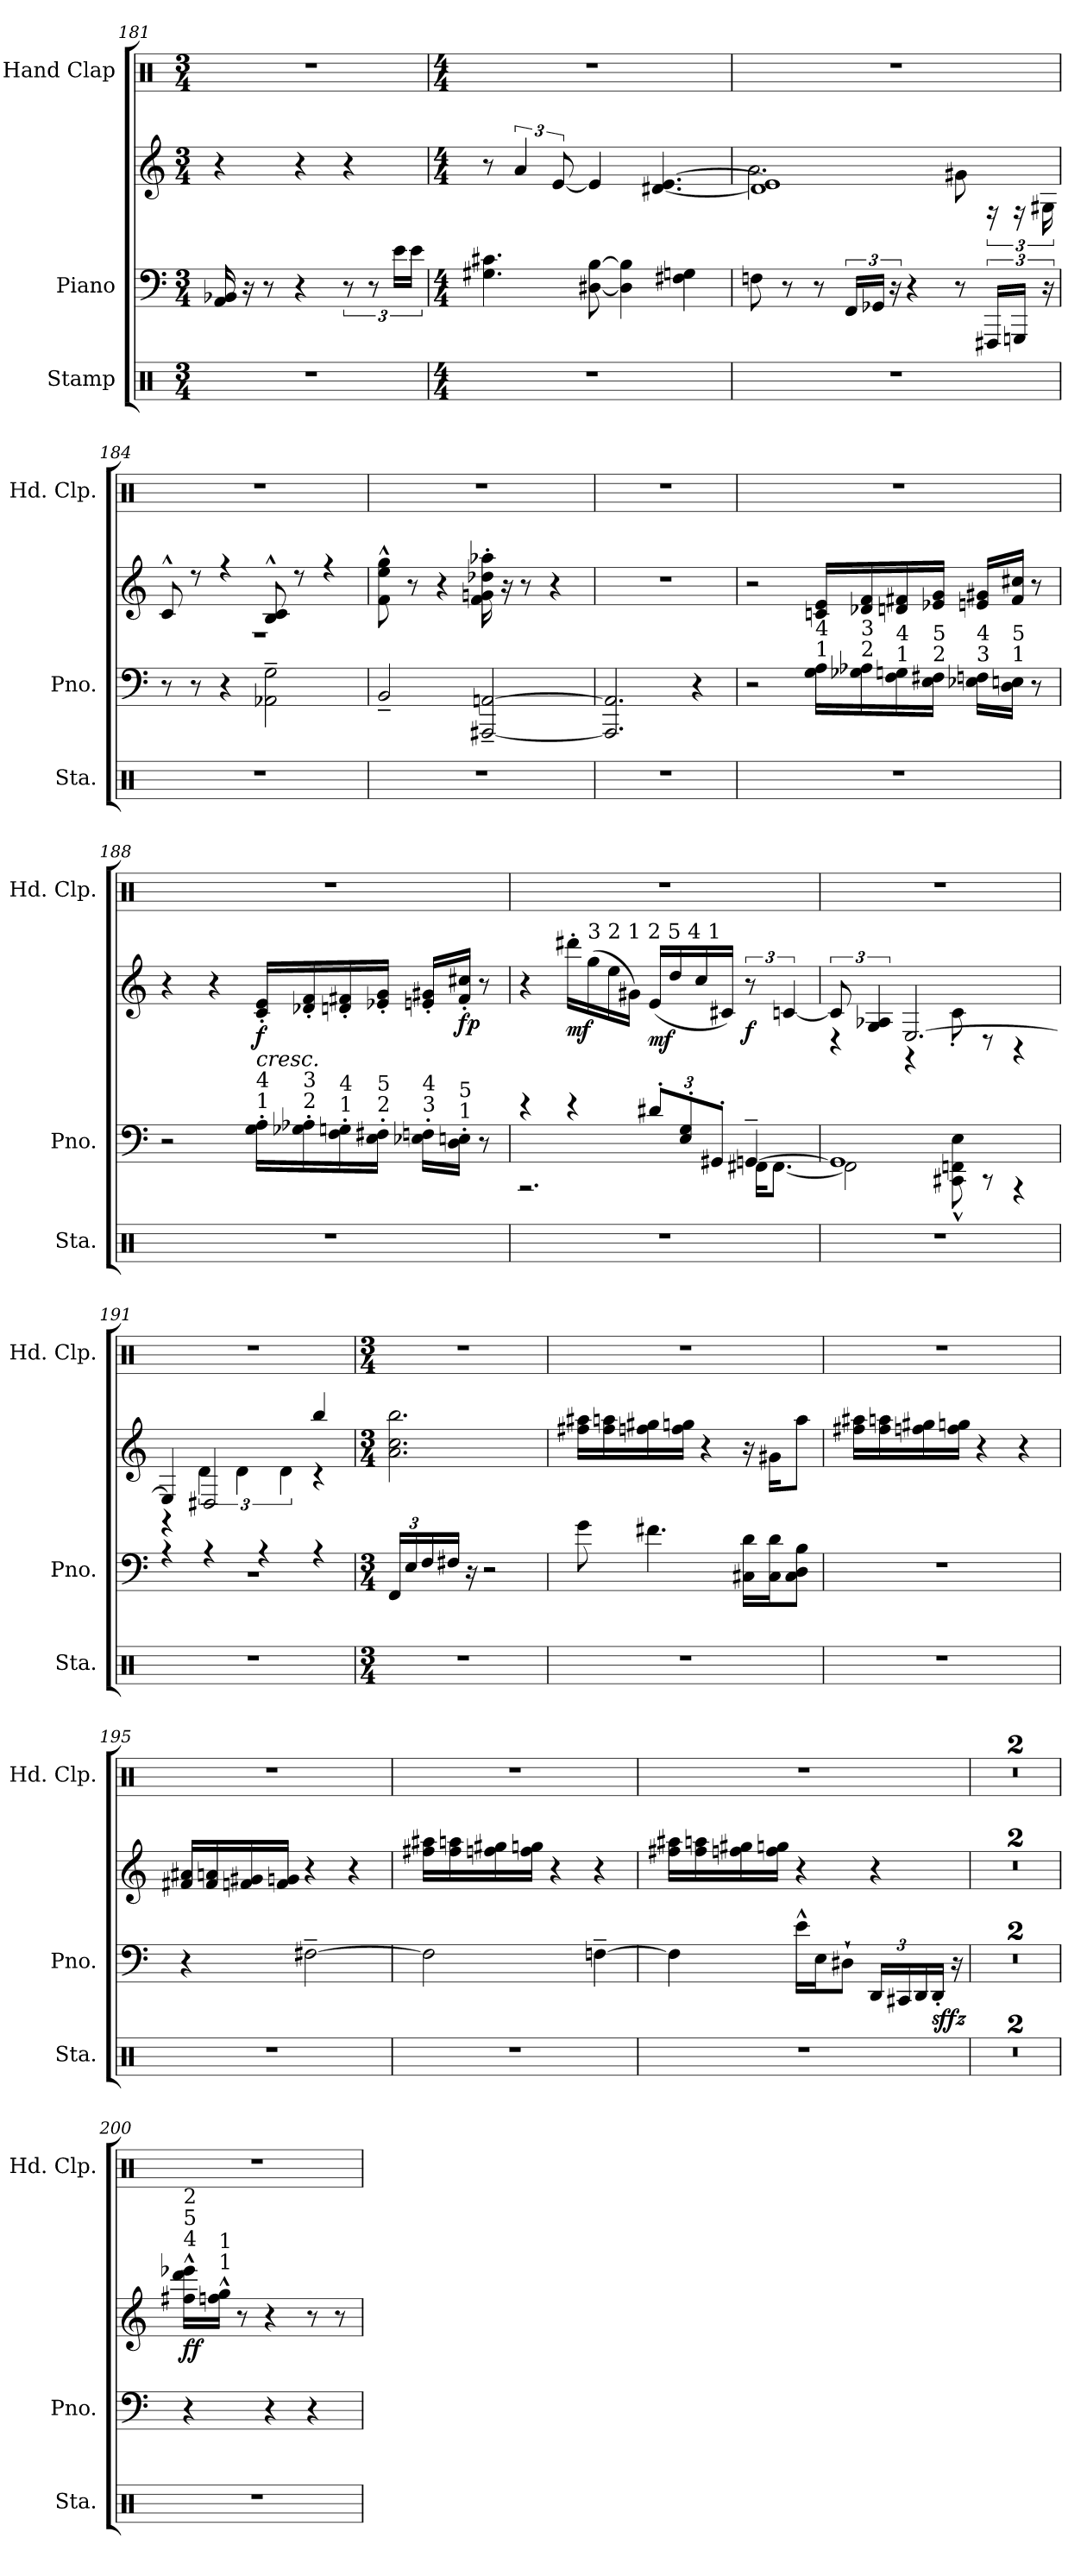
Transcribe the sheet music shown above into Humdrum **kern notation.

**kern	**kern	**kern	**dynam	**kern
*part3	*part2	*part2	*part2	*part1
*staff4	*staff3	*staff2	*staff2/3	*staff1
*I"Stamp	*I"Piano	*	*	*I"Hand Clap
*I'Sta.	*I'Pno.	*	*	*I'Hd. Clp.
*clefX	*clefF4	*clefG2	*	*clefX
*k[]	*k[]	*k[]	*	*k[]
*M3/4	*M3/4	*M3/4	*	*M3/4
=181	=181	=181	=181	=181
2.r	16AA/ 16BB-X/	4r	.	2.r
.	16r	.	.	.
.	8r	.	.	.
.	4r	4r	.	.
.	12r	4r	.	.
.	12r	.	.	.
.	24e\LL	.	.	.
.	24e\JJ	.	.	.
=182	=182	=182	=182	=182
*M4/4	*M4/4	*M4/4	*	*M4/4
1r	4.G#X\ 4.c#X\	8r	.	1r
.	.	6a/	.	.
.	.	[12e/	.	.
.	[8D#X\ [8B\	4e/]	.	.
.	4D#\] 4B\]	.	.	.
.	.	[4.d#X/ [4.e/	.	.
.	4F#X\ 4Gn\	.	.	.
=183	=183	=183	=183	=183
*	*	*^	*	*
1r	8Fn\	1d#] 1e]	2.a\	.	1r
.	8r	.	.	.	.
.	8r	.	.	.	.
.	24FF/LL	.	.	.	.
.	24GG-X/JJ	.	.	.	.
.	24r	.	.	.	.
.	4r	.	.	.	.
.	8r	.	8g#X\	.	.
.	24FFF#X/LL	.	24r	.	.
.	24GGGn/JJ	.	24r	.	.
.	24r	.	24G#X\	.	.
=184	=184	=184	=184	=184	=184
1r	8r	8c^^/	1r	.	1r
.	8r	8r	.	.	.
.	4r	4r	.	.	.
.	2AA-X\~ 2G\~	8B/^^ 8c/^^	.	.	.
.	.	8r	.	.	.
.	.	4r	.	.	.
*	*	*v	*v	*	*
=185	=185	=185	=185	=185
1r	2BB~/	8f\^^ 8ee\^^ 8gg\^^	.	1r
.	.	8r	.	.
.	.	4r	.	.
.	[2AAA#X/~ [2AAn/~	16f\' 16gn\' 16dd-X\' 16aa-X\'	.	.
.	.	16r	.	.
.	.	8r	.	.
.	.	4r	.	.
=186	=186	=186	=186	=186
1r	2.AAA#/] 2.AA/]	1r	.	1r
.	4r	.	.	.
!!LO:PB:g=z
=187	=187	=187	=187	=187
1r	2r	2r	.	1r
!	!LO:TX:a:t=1	!	!	!
!	!LO:TX:a:t=4	!	!	!
.	16G\ 16A\LL	16cn/ 16e/LL	.	.
!	!LO:TX:a:t=2	!	!	!
!	!LO:TX:a:t=3	!	!	!
.	16G-X\ 16A-X\	16d-X/ 16f/	.	.
!	!LO:TX:a:t=1	!	!	!
!	!LO:TX:a:t=4	!	!	!
.	16F\ 16Gn\	16dn/ 16f#X/	.	.
!	!LO:TX:a:t=2	!	!	!
!	!LO:TX:a:t=5	!	!	!
.	16E\ 16F#X\JJ	16e-X/ 16g/JJ	.	.
!	!LO:TX:a:t=3	!	!	!
!	!LO:TX:a:t=4	!	!	!
.	16E-X\ 16Fn\LL	16en/ 16g#X/LL	.	.
!	!LO:TX:a:t=1	!	!	!
!	!LO:TX:a:t=5	!	!	!
.	16D\ 16En\JJ	16f#/ 16cc#X/JJ	.	.
.	8r	8r	.	.
=188	=188	=188	=188	=188
1r	2r	4r	.	1r
.	.	4r	.	.
!	!LO:TX:a:t=1	!	!	!
!	!LO:TX:a:t=4	!	!	!
!	!	!	!LO:HP:b	!
!	!	!	!LO:DY:n=1:b	!
.	16G\' 16A\'LL	16c/' 16e/'LL	< f	.
!	!LO:TX:a:t=2	!	!	!
!	!LO:TX:a:t=3	!	!	!
.	16G-X\' 16A-X\'	16d-X/' 16f/'	.	.
!	!LO:TX:a:t=1	!	!	!
!	!LO:TX:a:t=4	!	!	!
.	16F\' 16Gn\'	16dn/' 16f#X/'	.	.
!	!LO:TX:a:t=2	!	!	!
!	!LO:TX:a:t=5	!	!	!
.	16E\' 16F#X\'JJ	16e-X/' 16g/'JJ	.	.
!	!LO:TX:a:t=3	!	!	!
!	!LO:TX:a:t=4	!	!	!
.	16E-X\' 16Fn\'LL	16en/' 16g#X/'LL	.	.
!	!LO:TX:a:t=1	!	!	!
!	!LO:TX:a:t=5	!	!	!
!	!	!	!LO:DY:n=2:b	!
.	16D\' 16En\'JJ	16f#/' 16cc#X/'JJ	fp	.
.	8r	8r	[	.
=189	=189	=189	=189	=189
*	*^	*	*	*
1r	4r	2.r	4r	.	1r
!	!	!	!	!LO:DY:b	!
.	4r	.	16ddd#X'\LL	mf	.
!	!	!	!LO:TX:a:t=3    2    1    2  5     4     1	!	!
.	.	.	(>16gg\	.	.
.	.	.	16ee\	.	.
.	.	.	16g#X\JJ)	.	.
*	*Xbrackettup	*	*	*	*
!	!	!	!	!LO:DY:b	!
.	12d#X'/L	.	(<16e/LL	mf	.
.	.	.	16dd/	.	.
.	12E/' 12G/'	.	.	.	.
.	.	.	16cc/	.	.
.	12GG#X'/J	.	.	.	.
.	.	.	16c#X/JJ)	.	.
!	!	!	!	!LO:DY:b	!
.	[4GGn~/	16FF#X\KL	12r	f	.
.	.	[8.FF#\J	.	.	.
.	.	.	[6cn/	.	.
=190	=190	=190	=190	=190	=190
*	*	*	*^	*	*
1r	1GG]	2FF#\]	12c/]	4r	.	1r
.	.	.	6G/ 6A-X/	.	.	.
.	.	.	[2.E/	4r	.	.
.	.	8CC#X\^^ 8FFn\^^ 8E\^^	.	8c'\	.	.
.	.	8r	.	8r	.	.
.	.	4r	.	4r	.	.
=191	=191	=191	=191	=191	=191	=191
1r	4r	1r	4E/]	4r	.	1r
.	4r	.	2D#X/	6d\	.	.
.	.	.	.	6d\	.	.
.	4r	.	.	.	.	.
.	.	.	.	6d\	.	.
.	4r	.	4bb/	4r	.	.
*	*v	*v	*	*	*	*
*	*	*v	*v	*	*
!!LO:LB:g=z
=192	=192	=192	=192	=192
*M3/4	*M3/4	*M3/4	*	*M3/4
2.r	24FF/LL	2.a\ 2.cc\ 2.bb\	.	2.r
.	24E/	.	.	.
.	24F/	.	.	.
.	16F#X/JJ	.	.	.
.	16r	.	.	.
.	2r	.	.	.
=193	=193	=193	=193	=193
2.r	8g\	16ff#X\ 16aa#X\LL	.	2.r
.	.	16ff#\ 16aan\	.	.
.	4.f#X\	16ffn\ 16gg#X\	.	.
.	.	16ff\ 16ggn\JJ	.	.
.	.	4r	.	.
.	16C#X\ 16d\LL	16r	.	.
.	16C#\ 16d\J	16g#X\KL	.	.
.	8C#\ 8D\ 8B\J	8aa\J	.	.
=194	=194	=194	=194	=194
2.r	2.r	16ff#X\ 16aa#X\LL	.	2.r
.	.	16ff#\ 16aan\	.	.
.	.	16ffn\ 16gg#X\	.	.
.	.	16ff\ 16ggn\JJ	.	.
.	.	4r	.	.
.	.	4r	.	.
=195	=195	=195	=195	=195
2.r	4r	16f#X/ 16a#X/LL	.	2.r
.	.	16f#/ 16an/	.	.
.	.	16fn/ 16g#X/	.	.
.	.	16f/ 16gn/JJ	.	.
.	[2F#X~\	4r	.	.
.	.	4r	.	.
=196	=196	=196	=196	=196
2.r	2F#\]	16ff#X\ 16aa#X\LL	.	2.r
.	.	16ff#\ 16aan\	.	.
.	.	16ffn\ 16gg#X\	.	.
.	.	16ff\ 16ggn\JJ	.	.
.	.	4r	.	.
.	[4Fn~\	4r	.	.
=197	=197	=197	=197	=197
2.r	4F\]	16ff#X\ 16aa#X\LL	.	2.r
.	.	16ff#\ 16aan\	.	.
.	.	16ffn\ 16gg#X\	.	.
.	.	16ff\ 16ggn\JJ	.	.
.	16e^^\LL	4r	.	.
.	16E\J	.	.	.
.	8D#X''\J	.	.	.
.	24DD/LL	4r	.	.
.	24CC#X/	.	.	.
.	24DD/	.	.	.
!	!	!	!LO:DY:b=2	!
.	16DD'/JJ	.	sffz	.
.	16r	.	.	.
!!LO:LB:g=z
=198	=198	=198	=198	=198
2.r	2.r	2.r	.	2.r
=199	=199	=199	=199	=199
2.r	2.r	2.r	.	2.r
=200	=200	=200	=200	=200
!	!	!LO:TX:a:t=4	!	!
!	!	!LO:TX:a:t=5	!	!
!	!	!LO:TX:a:t=2	!	!
!	!	!	!LO:DY:b	!
2.r	4r	16ff#X\^^ 16ddd\^^ 16eee-X\^^LL	ff	2.r
!	!	!LO:TX:a:t=1	!	!
!	!	!LO:TX:a:t=1	!	!
.	.	16ffn\^^ 16gg\^^JJ	.	.
.	.	8r	.	.
.	4r	4r	.	.
.	4r	8r	.	.
.	.	8r	.	.
=	=	=	=	=
*-	*-	*-	*-	*-
